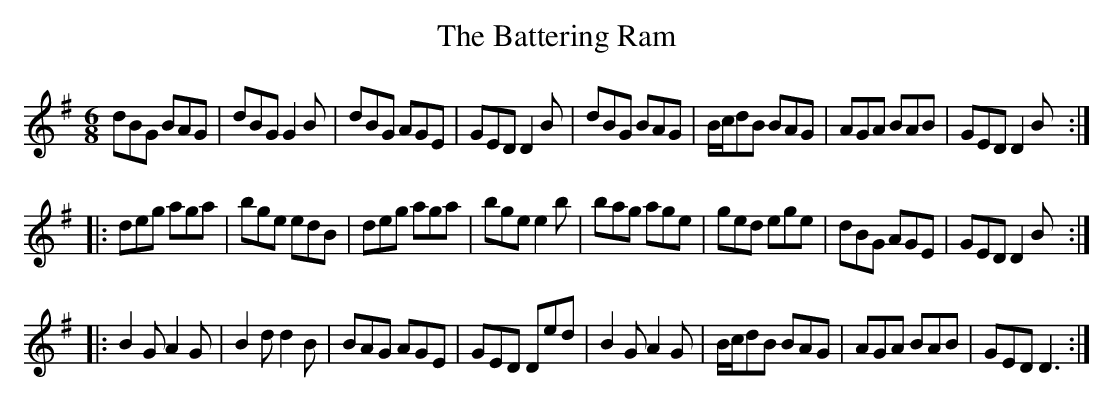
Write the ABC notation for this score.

X:1
T:Battering Ram, The
M:6/8
L:1/8
K:G
dBG BAG|dBG G2B|dBG AGE|GED D2B|dBG BAG|B/c/dB BAG|AGA BAB|GED D2B:|
|:deg aga|bge edB|deg aga|bge e2b|bag age|ged ege|dBG AGE|GED D2B:|
|:B2G A2G|B2d d2B|BAG AGE|GED Ded|B2G A2G|B/c/dB BAG|AGA BAB|GED D3:|
